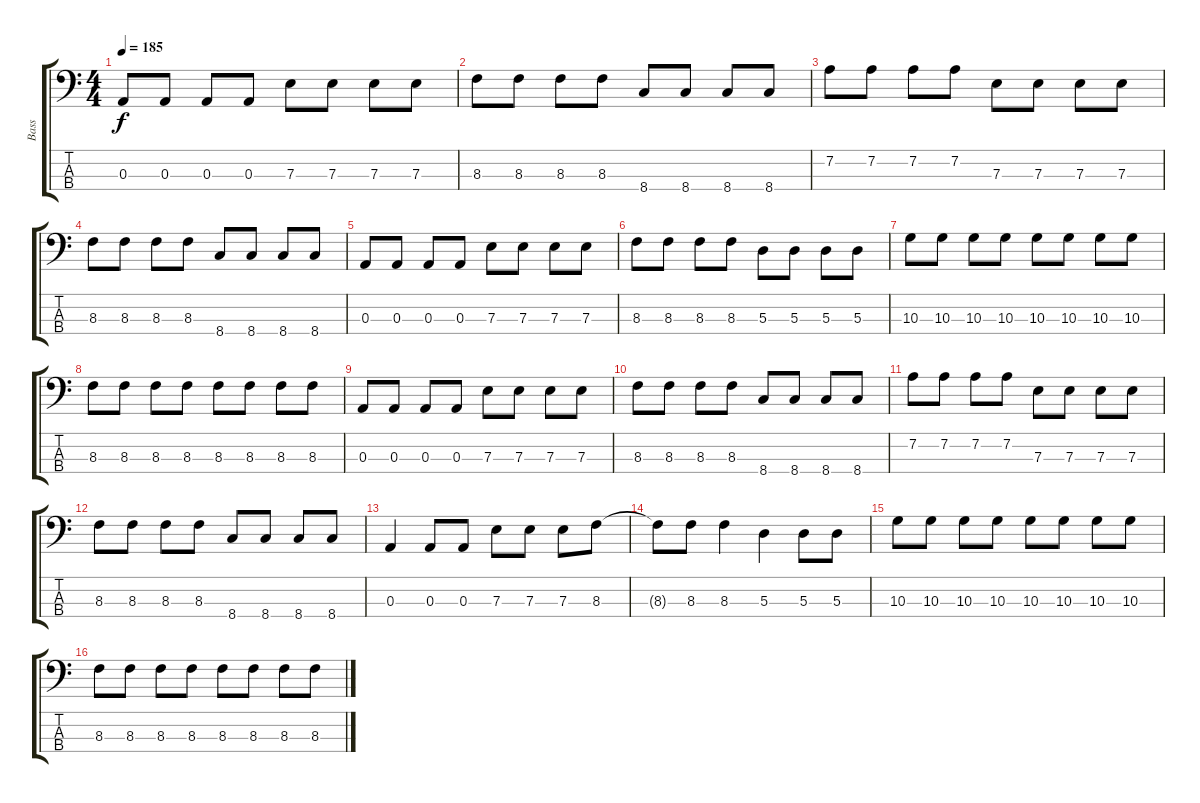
\track ("Bass" "Bass") {instrument electricbassfinger}
\staff {score tabs}
\tuning (G2 D2 A1 E1) {hide}
\ts (4 4)
\tempo 185
\clef f4
\ks c
0.3.8{dy f} 0.3.8 0.3.8 0.3.8 7.3.8 7.3.8 7.3.8 7.3.8 |
8.3.8 8.3.8 8.3.8 8.3.8 8.4.8 8.4.8 8.4.8 8.4.8 |
7.2.8 7.2.8 7.2.8 7.2.8 7.3.8 7.3.8 7.3.8 7.3.8 |
8.3.8 8.3.8 8.3.8 8.3.8 8.4.8 8.4.8 8.4.8 8.4.8 |
0.3.8 0.3.8 0.3.8 0.3.8 7.3.8 7.3.8 7.3.8 7.3.8 |
8.3.8 8.3.8 8.3.8 8.3.8 5.3.8 5.3.8 5.3.8 5.3.8 |
10.3.8 10.3.8 10.3.8 10.3.8 10.3.8 10.3.8 10.3.8 10.3.8 |
8.3.8 8.3.8 8.3.8 8.3.8 8.3.8 8.3.8 8.3.8 8.3.8 |
0.3.8 0.3.8 0.3.8 0.3.8 7.3.8 7.3.8 7.3.8 7.3.8 |
8.3.8 8.3.8 8.3.8 8.3.8 8.4.8 8.4.8 8.4.8 8.4.8 |
7.2.8 7.2.8 7.2.8 7.2.8 7.3.8 7.3.8 7.3.8 7.3.8 |
8.3.8 8.3.8 8.3.8 8.3.8 8.4.8 8.4.8 8.4.8 8.4.8 |
0.3.4 0.3.8 0.3.8 7.3.8 7.3.8 7.3.8 8.3.8 |
8.3{t}.8 8.3.8 8.3.4 5.3.4 5.3.8 5.3.8 |
10.3.8 10.3.8 10.3.8 10.3.8 10.3.8 10.3.8 10.3.8 10.3.8 |
8.3.8 8.3.8 8.3.8 8.3.8 8.3.8 8.3.8 8.3.8 8.3.8
